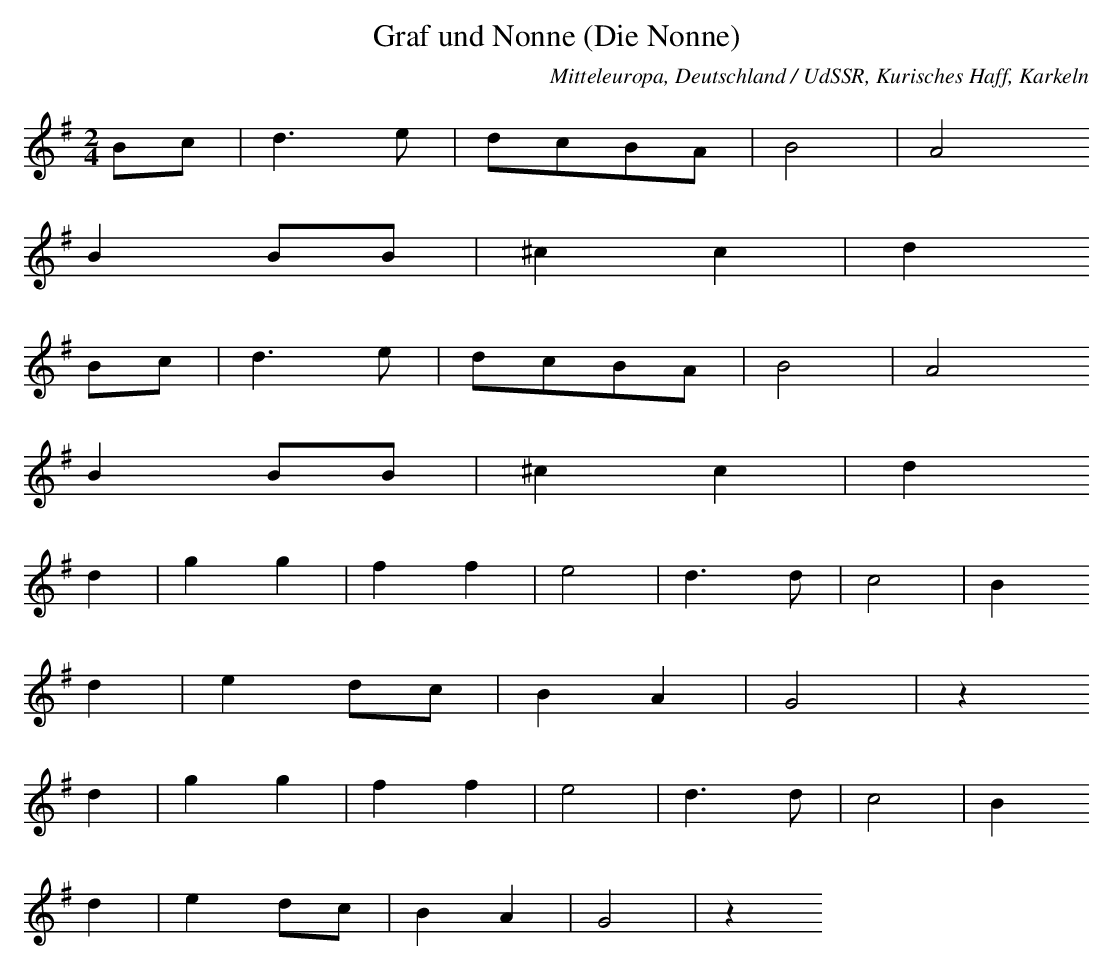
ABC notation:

X:1
T: Graf und Nonne (Die Nonne)
O: Mitteleuropa, Deutschland / UdSSR, Kurisches Haff, Karkeln
M: 2/4
L: 1/8
K: G
Bc | d3e | dcBA | B4 | A4
B2BB | ^c2c2 | d2
Bc | d3e | dcBA | B4 | A4
B2BB | ^c2c2 | d2
d2 | g2g2 | f2f2 | e4 | d3d | c4 | B2
d2 | e2dc | B2A2 | G4 | z2
d2 | g2g2 | f2f2 | e4 | d3d | c4 | B2
d2 | e2dc | B2A2 | G4 | z2
